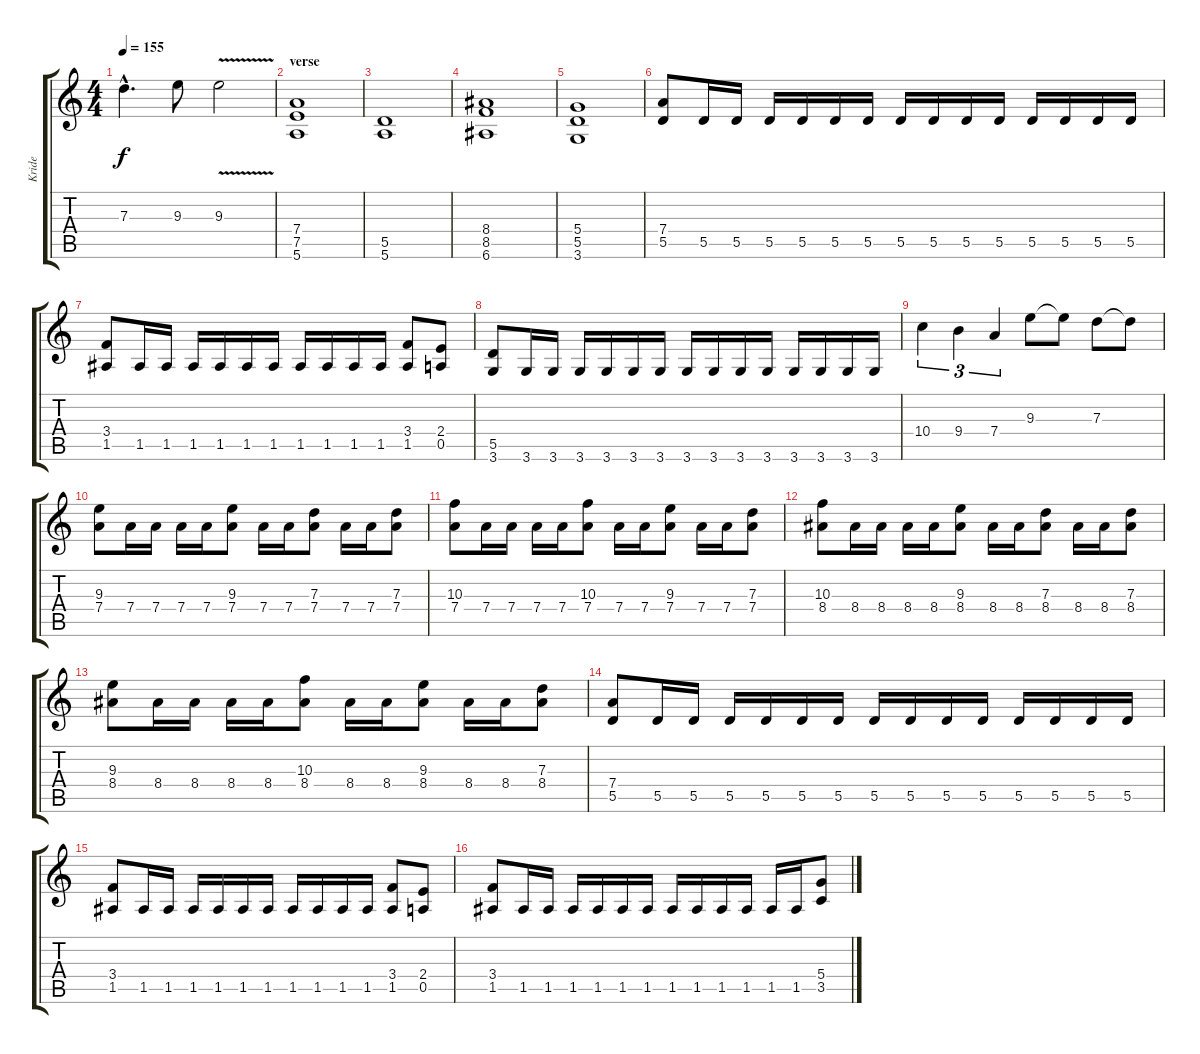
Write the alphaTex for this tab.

\track ("Kride" "Kride") {instrument distortionguitar}
\staff {score tabs}
\tuning (E4 B3 G3 D3 A2 E2) {hide}
\ts (4 4)
\tempo 155
\clef g2
\ks c
7.3{hac}.4{d dy f} 9.3.8 9.3{v}.2 |
\section ("" "verse")
(7.4 7.5 5.6).1 |
(5.5 5.6).1 |
(8.4 8.5 6.6).1 |
(5.4 5.5 3.6).1 |
(7.4 5.5).8 5.5.16 5.5.16 5.5.16 5.5.16 5.5.16 5.5.16 5.5.16 5.5.16 5.5.16 5.5.16 5.5.16 5.5.16 5.5.16 5.5.16 |
(3.4 1.5).8 1.5.16 1.5.16 1.5.16 1.5.16 1.5.16 1.5.16 1.5.16 1.5.16 1.5.16 1.5.16 (3.4 1.5).8 (2.4 0.5).8 |
(5.5 3.6).8 3.6.16 3.6.16 3.6.16 3.6.16 3.6.16 3.6.16 3.6.16 3.6.16 3.6.16 3.6.16 3.6.16 3.6.16 3.6.16 3.6.16 |
10.4.4{tu (3 2)} 9.4.4{tu (3 2)} 7.4.4{tu (3 2)} 9.3.8 9.3{t}.8 7.3.8 7.3{t}.8 |
(9.3 7.4).8 7.4.16 7.4.16 7.4.16 7.4.16 (9.3 7.4).8 7.4.16 7.4.16 (7.3 7.4).8 7.4.16 7.4.16 (7.3 7.4).8 |
(10.3 7.4).8 7.4.16 7.4.16 7.4.16 7.4.16 (10.3 7.4).8 7.4.16 7.4.16 (9.3 7.4).8 7.4.16 7.4.16 (7.3 7.4).8 |
(10.3 8.4).8 8.4.16 8.4.16 8.4.16 8.4.16 (9.3 8.4).8 8.4.16 8.4.16 (7.3 8.4).8 8.4.16 8.4.16 (7.3 8.4).8 |
(9.3 8.4).8 8.4.16 8.4.16 8.4.16 8.4.16 (10.3 8.4).8 8.4.16 8.4.16 (9.3 8.4).8 8.4.16 8.4.16 (7.3 8.4).8 |
(7.4 5.5).8 5.5.16 5.5.16 5.5.16 5.5.16 5.5.16 5.5.16 5.5.16 5.5.16 5.5.16 5.5.16 5.5.16 5.5.16 5.5.16 5.5.16 |
(3.4 1.5).8 1.5.16 1.5.16 1.5.16 1.5.16 1.5.16 1.5.16 1.5.16 1.5.16 1.5.16 1.5.16 (3.4 1.5).8 (2.4 0.5).8 |
(3.4 1.5).8 1.5.16 1.5.16 1.5.16 1.5.16 1.5.16 1.5.16 1.5.16 1.5.16 1.5.16 1.5.16 1.5.16 1.5.16 (5.4 3.5).8
